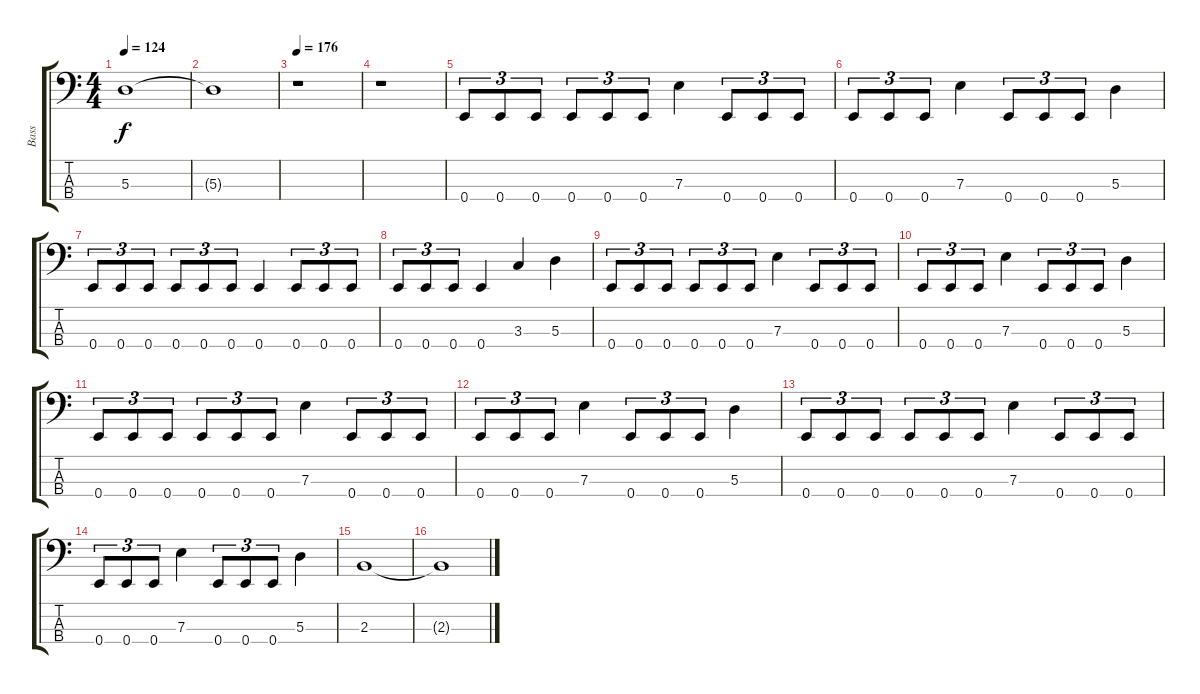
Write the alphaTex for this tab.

\track ("Bass" "Bass") {instrument electricbassfinger}
\staff {score tabs}
\tuning (G2 D2 A1 E1) {hide}
\ts (4 4)
\tempo 124
\clef f4
\ks c
5.3.1{dy f} |
5.3{t}.1 |
\section ("" "")
\tempo 176
r.1 |
r.1 |
0.4.8{tu (3 2)} 0.4.8{tu (3 2)} 0.4.8{tu (3 2)} 0.4.8{tu (3 2)} 0.4.8{tu (3 2)} 0.4.8{tu (3 2)} 7.3.4 0.4.8{tu (3 2)} 0.4.8{tu (3 2)} 0.4.8{tu (3 2)} |
0.4.8{tu (3 2)} 0.4.8{tu (3 2)} 0.4.8{tu (3 2)} 7.3.4 0.4.8{tu (3 2)} 0.4.8{tu (3 2)} 0.4.8{tu (3 2)} 5.3.4 |
0.4.8{tu (3 2)} 0.4.8{tu (3 2)} 0.4.8{tu (3 2)} 0.4.8{tu (3 2)} 0.4.8{tu (3 2)} 0.4.8{tu (3 2)} 0.4.4 0.4.8{tu (3 2)} 0.4.8{tu (3 2)} 0.4.8{tu (3 2)} |
0.4.8{tu (3 2)} 0.4.8{tu (3 2)} 0.4.8{tu (3 2)} 0.4.4 3.3.4 5.3.4 |
0.4.8{tu (3 2)} 0.4.8{tu (3 2)} 0.4.8{tu (3 2)} 0.4.8{tu (3 2)} 0.4.8{tu (3 2)} 0.4.8{tu (3 2)} 7.3.4 0.4.8{tu (3 2)} 0.4.8{tu (3 2)} 0.4.8{tu (3 2)} |
0.4.8{tu (3 2)} 0.4.8{tu (3 2)} 0.4.8{tu (3 2)} 7.3.4 0.4.8{tu (3 2)} 0.4.8{tu (3 2)} 0.4.8{tu (3 2)} 5.3.4 |
0.4.8{tu (3 2)} 0.4.8{tu (3 2)} 0.4.8{tu (3 2)} 0.4.8{tu (3 2)} 0.4.8{tu (3 2)} 0.4.8{tu (3 2)} 7.3.4 0.4.8{tu (3 2)} 0.4.8{tu (3 2)} 0.4.8{tu (3 2)} |
0.4.8{tu (3 2)} 0.4.8{tu (3 2)} 0.4.8{tu (3 2)} 7.3.4 0.4.8{tu (3 2)} 0.4.8{tu (3 2)} 0.4.8{tu (3 2)} 5.3.4 |
\section ("" "")
0.4.8{tu (3 2)} 0.4.8{tu (3 2)} 0.4.8{tu (3 2)} 0.4.8{tu (3 2)} 0.4.8{tu (3 2)} 0.4.8{tu (3 2)} 7.3.4 0.4.8{tu (3 2)} 0.4.8{tu (3 2)} 0.4.8{tu (3 2)} |
0.4.8{tu (3 2)} 0.4.8{tu (3 2)} 0.4.8{tu (3 2)} 7.3.4 0.4.8{tu (3 2)} 0.4.8{tu (3 2)} 0.4.8{tu (3 2)} 5.3.4 |
2.3.1 |
2.3{t}.1
